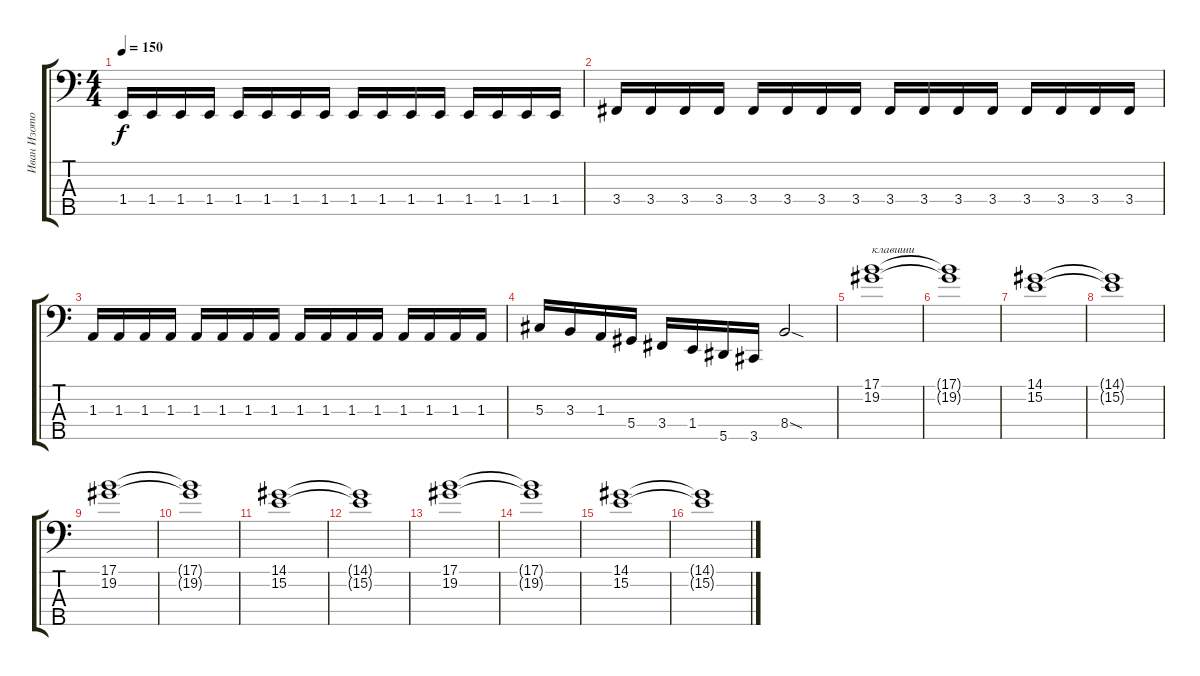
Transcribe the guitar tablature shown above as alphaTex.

\track ("Иван Изотов" "Иван Изото") {instrument electricbasspick}
\staff {score tabs}
\tuning (Gb2 Db2 Ab1 Eb1 Bb0) {hide}
\ts (4 4)
\tempo 150
\clef f4
\ks c
1.4.16{dy f} 1.4.16 1.4.16 1.4.16 1.4.16 1.4.16 1.4.16 1.4.16 1.4.16 1.4.16 1.4.16 1.4.16 1.4.16 1.4.16 1.4.16 1.4.16 |
3.4.16 3.4.16 3.4.16 3.4.16 3.4.16 3.4.16 3.4.16 3.4.16 3.4.16 3.4.16 3.4.16 3.4.16 3.4.16 3.4.16 3.4.16 3.4.16 |
1.3.16 1.3.16 1.3.16 1.3.16 1.3.16 1.3.16 1.3.16 1.3.16 1.3.16 1.3.16 1.3.16 1.3.16 1.3.16 1.3.16 1.3.16 1.3.16 |
5.3.16 3.3.16 1.3.16 5.4.16 3.4.16 1.4.16 5.5.16 3.5.16 8.4{sod}.2 |
(17.1 19.2).1{txt "клавиши" volume 7 instrument synthstrings1} |
(17.1{t} 19.2{t}).1 |
(14.1 15.2).1 |
(14.1{t} 15.2{t}).1 |
(17.1 19.2).1 |
(17.1{t} 19.2{t}).1 |
(14.1 15.2).1 |
(14.1{t} 15.2{t}).1 |
(17.1 19.2).1 |
(17.1{t} 19.2{t}).1 |
(14.1 15.2).1 |
(14.1{t} 15.2{t}).1
